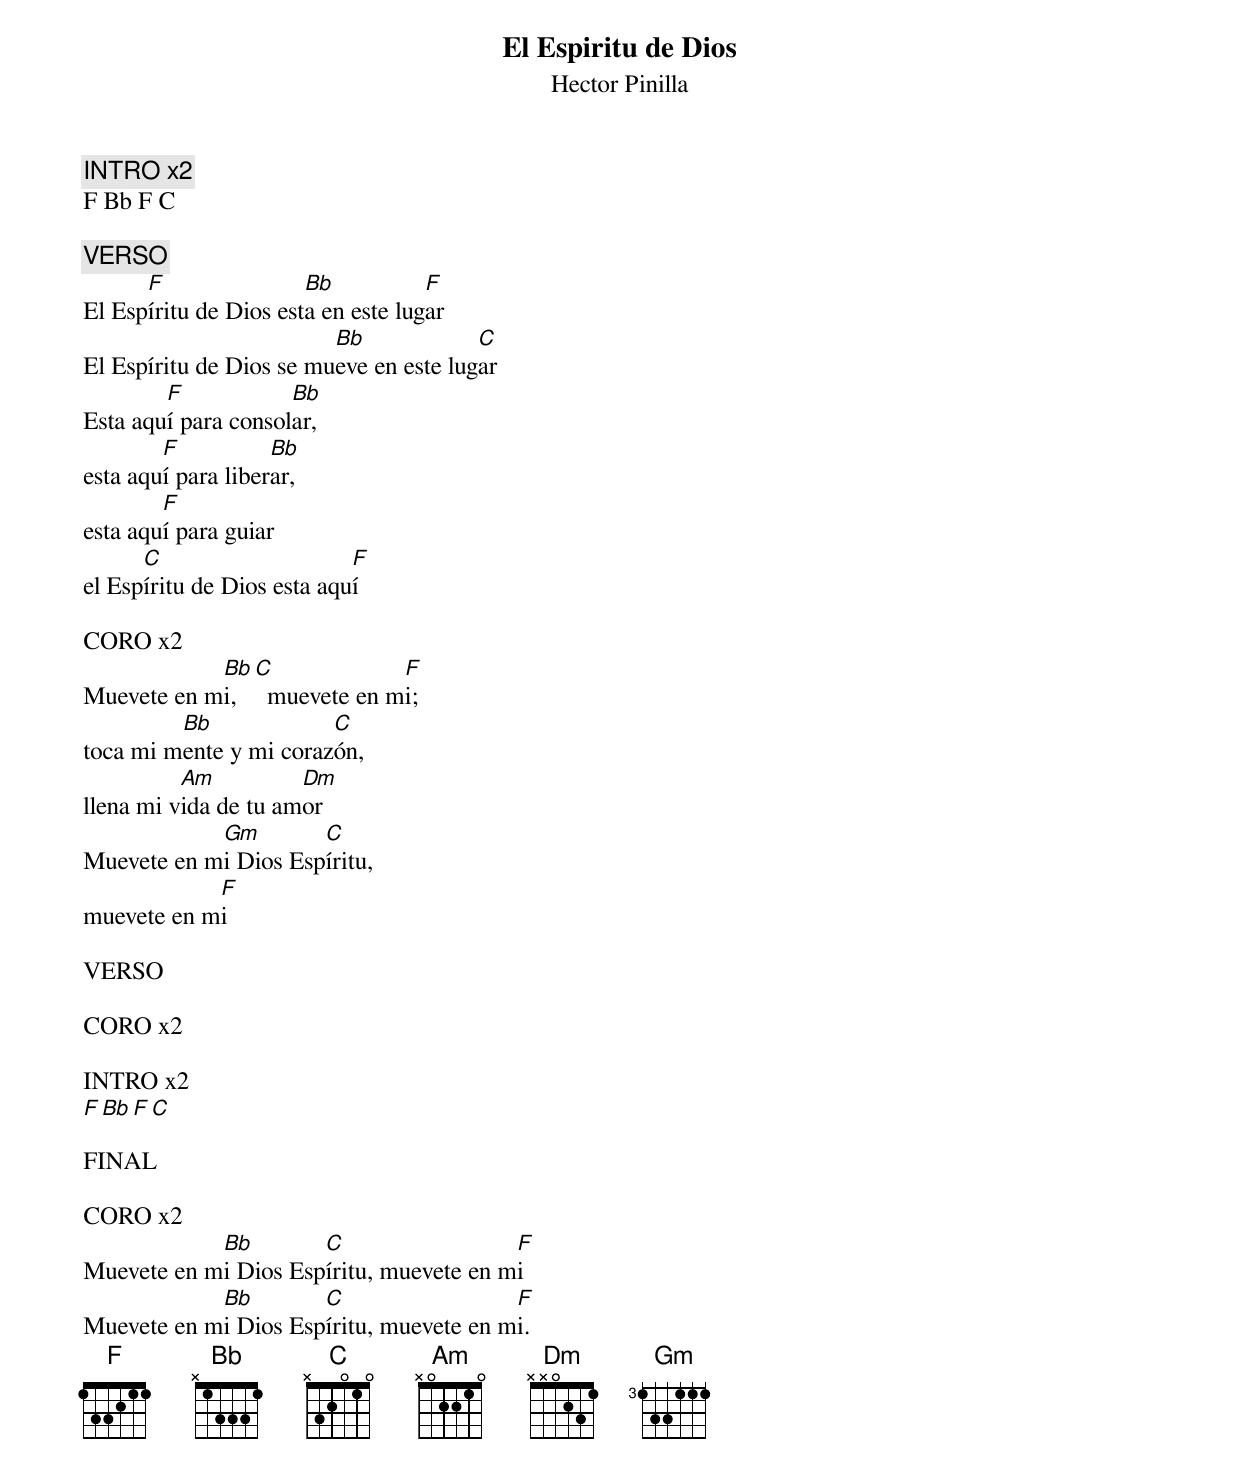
El Espiritu de Dios
Hector Pinilla

INTRO x2
F Bb F C

VERSO
      F                Bb           F
El Espíritu de Dios esta en este lugar
                         Bb             C
El Espíritu de Dios se mueve en este lugar
        F            Bb
Esta aquí para consolar,
        F           Bb
esta aquí para liberar,
        F
esta aquí para guiar
      C                     F
el Espíritu de Dios esta aquí

CORO x2
            Bb C             F
Muevete en mi,   muevete en mi;
         Bb             C
toca mi mente y mi corazón,
          Am          Dm
llena mi vida de tu amor
            Gm        C
Muevete en mi Dios Espíritu,
            F
muevete en mi

VERSO

CORO x2

INTRO x2
F Bb F C

FINAL

CORO x2
            Bb        C                  F
Muevete en mi Dios Espíritu, muevete en mi
            Bb        C                  F
Muevete en mi Dios Espíritu, muevete en mi.
